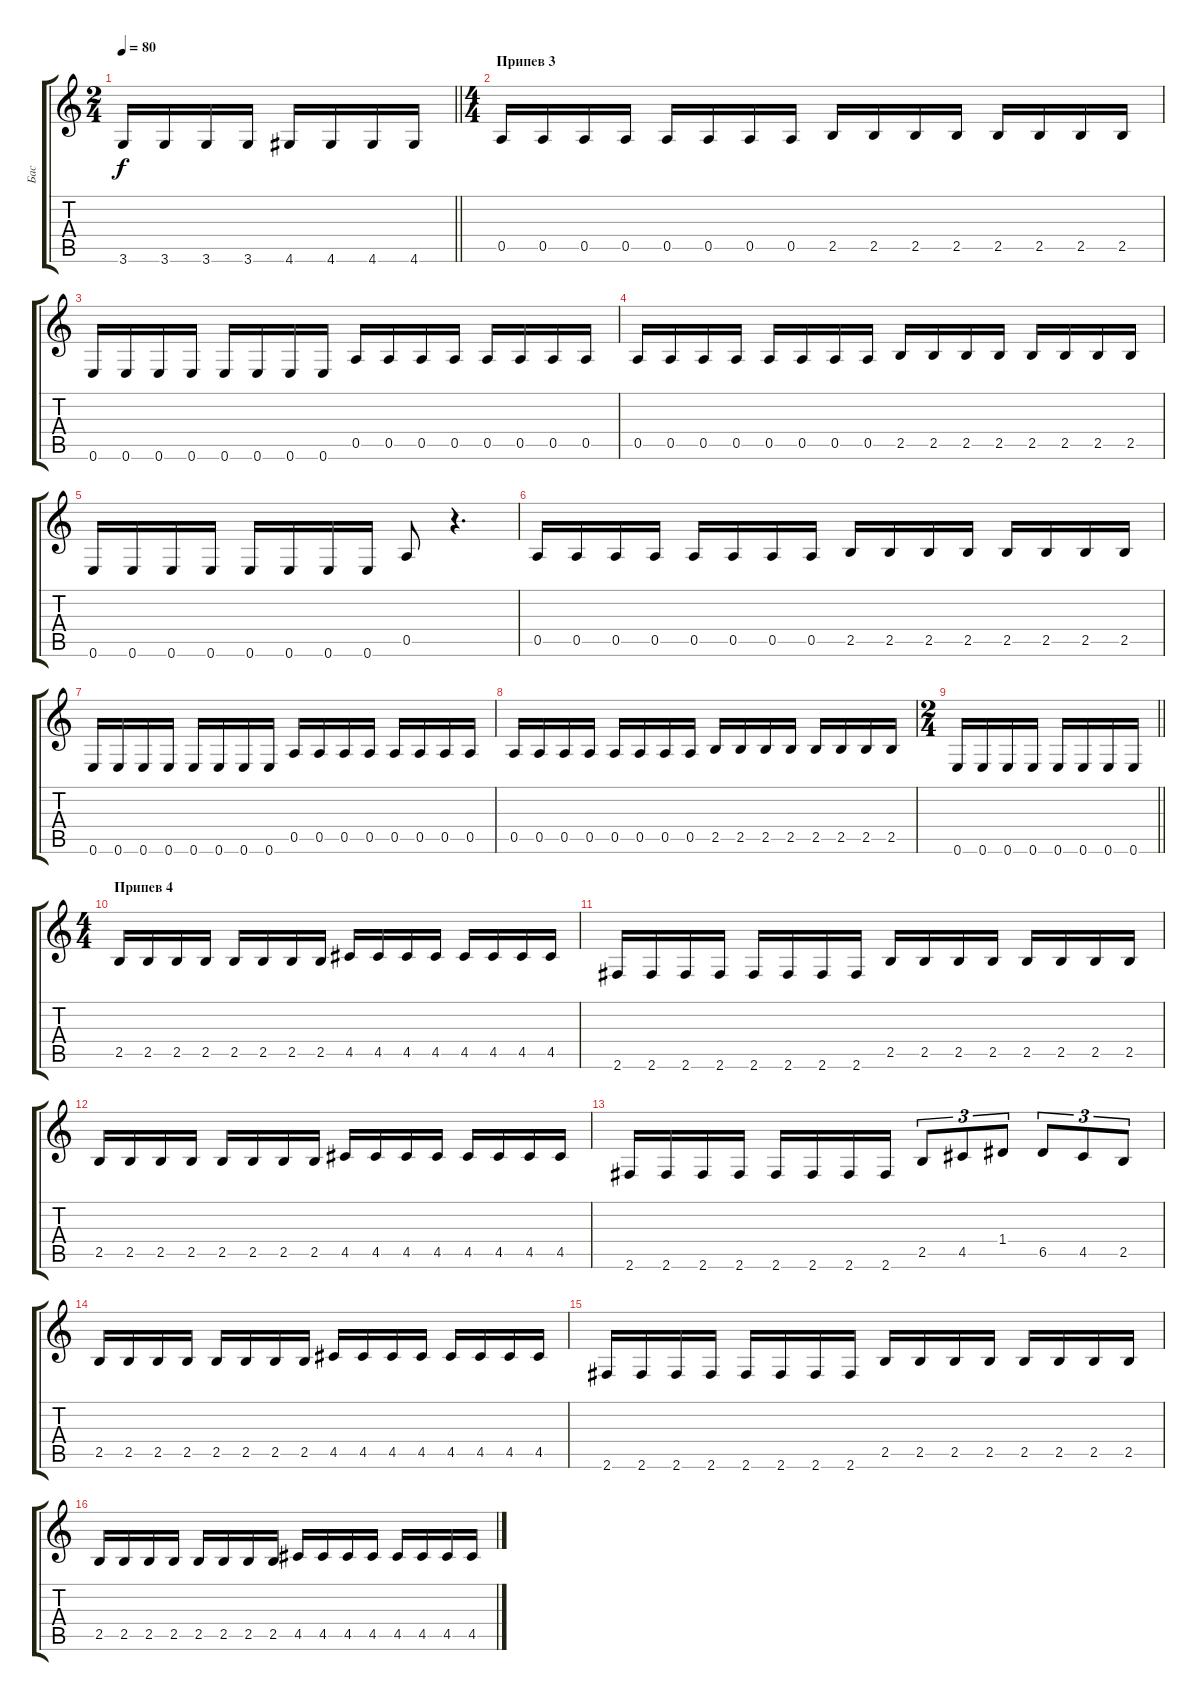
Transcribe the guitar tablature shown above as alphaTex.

\track ("Бас" "Бас") {instrument electricbassfinger}
\staff {score tabs}
\tuning (E4 B3 G3 D3 A2 E2) {hide}
\ts (2 4)
\tempo 80
\clef g2
\barLineRight lightlight
\ks c
3.6.16{dy f} 3.6.16 3.6.16 3.6.16 4.6.16 4.6.16 4.6.16 4.6.16 |
\ts (4 4)
\section ("" "Припев 3")
0.5.16 0.5.16 0.5.16 0.5.16 0.5.16 0.5.16 0.5.16 0.5.16 2.5.16 2.5.16 2.5.16 2.5.16 2.5.16 2.5.16 2.5.16 2.5.16 |
0.6.16 0.6.16 0.6.16 0.6.16 0.6.16 0.6.16 0.6.16 0.6.16 0.5.16 0.5.16 0.5.16 0.5.16 0.5.16 0.5.16 0.5.16 0.5.16 |
0.5.16 0.5.16 0.5.16 0.5.16 0.5.16 0.5.16 0.5.16 0.5.16 2.5.16 2.5.16 2.5.16 2.5.16 2.5.16 2.5.16 2.5.16 2.5.16 |
0.6.16 0.6.16 0.6.16 0.6.16 0.6.16 0.6.16 0.6.16 0.6.16 0.5.8 r.4{d} |
0.5.16 0.5.16 0.5.16 0.5.16 0.5.16 0.5.16 0.5.16 0.5.16 2.5.16 2.5.16 2.5.16 2.5.16 2.5.16 2.5.16 2.5.16 2.5.16 |
0.6.16 0.6.16 0.6.16 0.6.16 0.6.16 0.6.16 0.6.16 0.6.16 0.5.16 0.5.16 0.5.16 0.5.16 0.5.16 0.5.16 0.5.16 0.5.16 |
0.5.16 0.5.16 0.5.16 0.5.16 0.5.16 0.5.16 0.5.16 0.5.16 2.5.16 2.5.16 2.5.16 2.5.16 2.5.16 2.5.16 2.5.16 2.5.16 |
\ts (2 4)
\barLineRight lightlight
0.6.16 0.6.16 0.6.16 0.6.16 0.6.16 0.6.16 0.6.16 0.6.16 |
\ts (4 4)
\section ("" "Припев 4")
2.5.16 2.5.16 2.5.16 2.5.16 2.5.16 2.5.16 2.5.16 2.5.16 4.5.16 4.5.16 4.5.16 4.5.16 4.5.16 4.5.16 4.5.16 4.5.16 |
2.6.16 2.6.16 2.6.16 2.6.16 2.6.16 2.6.16 2.6.16 2.6.16 2.5.16 2.5.16 2.5.16 2.5.16 2.5.16 2.5.16 2.5.16 2.5.16 |
2.5.16 2.5.16 2.5.16 2.5.16 2.5.16 2.5.16 2.5.16 2.5.16 4.5.16 4.5.16 4.5.16 4.5.16 4.5.16 4.5.16 4.5.16 4.5.16 |
2.6.16 2.6.16 2.6.16 2.6.16 2.6.16 2.6.16 2.6.16 2.6.16 2.5.8{tu (3 2)} 4.5.8{tu (3 2)} 1.4.8{tu (3 2)} 6.5.8{tu (3 2)} 4.5.8{tu (3 2)} 2.5.8{tu (3 2)} |
2.5.16 2.5.16 2.5.16 2.5.16 2.5.16 2.5.16 2.5.16 2.5.16 4.5.16 4.5.16 4.5.16 4.5.16 4.5.16 4.5.16 4.5.16 4.5.16 |
2.6.16 2.6.16 2.6.16 2.6.16 2.6.16 2.6.16 2.6.16 2.6.16 2.5.16 2.5.16 2.5.16 2.5.16 2.5.16 2.5.16 2.5.16 2.5.16 |
2.5.16 2.5.16 2.5.16 2.5.16 2.5.16 2.5.16 2.5.16 2.5.16 4.5.16 4.5.16 4.5.16 4.5.16 4.5.16 4.5.16 4.5.16 4.5.16
